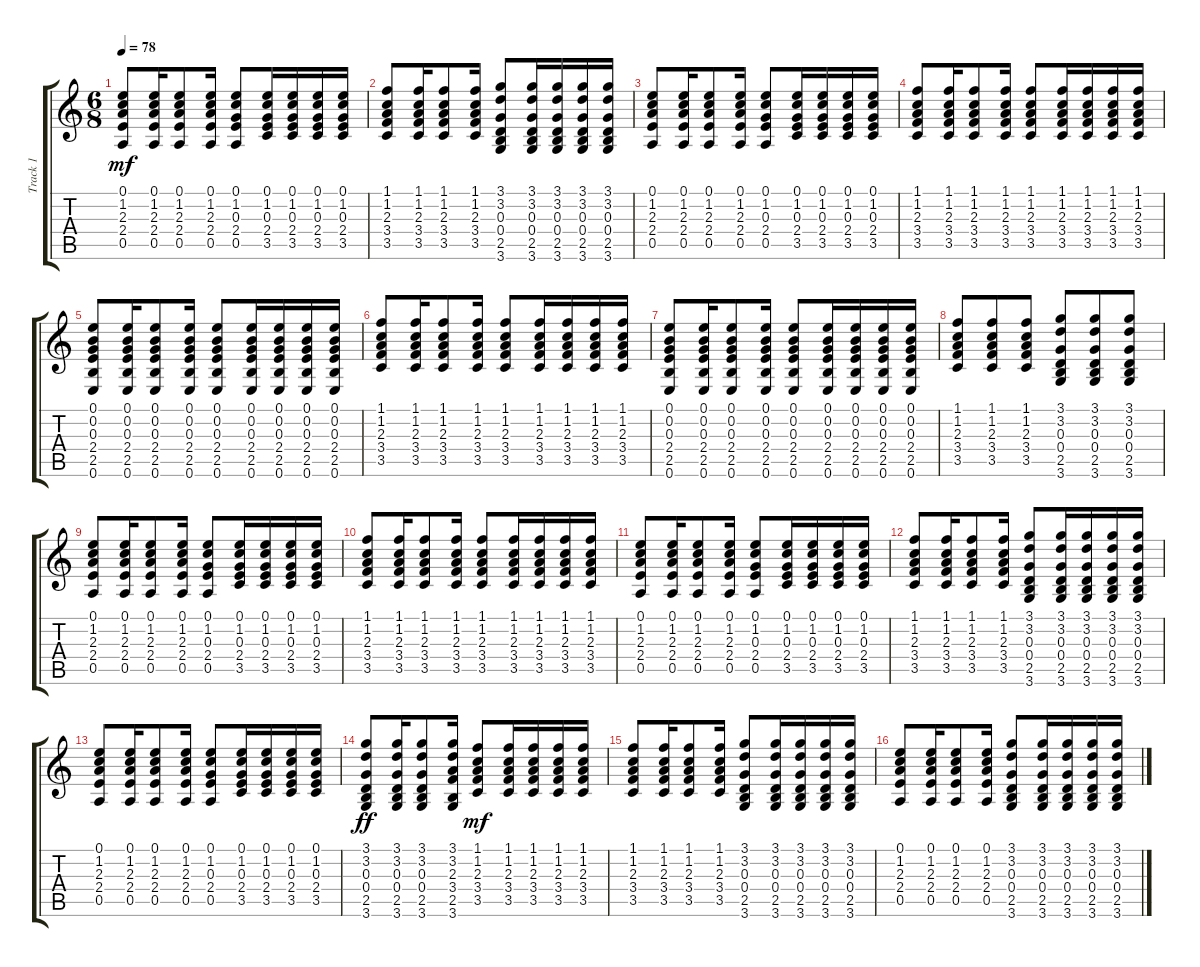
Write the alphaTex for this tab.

\track ("Track 1" "Track 1") {instrument acousticguitarsteel}
\staff {score tabs}
\tuning (E4 B3 G3 D3 A2 E2) {hide}
\ts (6 8)
\tempo 78
\clef g2
\ks c
(0.1 1.2 2.3 2.4 0.5).8{dy mf} (0.1 1.2 2.3 2.4 0.5).16 (0.1 1.2 2.3 2.4 0.5).8 (0.1 1.2 2.3 2.4 0.5).16 (0.1 1.2 0.3 2.4 0.5).8 (0.1 1.2 0.3 2.4 3.5).16 (0.1 1.2 0.3 2.4 3.5).16 (0.1 1.2 0.3 2.4 3.5).16 (0.1 1.2 0.3 2.4 3.5).16 |
(1.1 1.2 2.3 3.4 3.5).8 (1.1 1.2 2.3 3.4 3.5).16 (1.1 1.2 2.3 3.4 3.5).8 (1.1 1.2 2.3 3.4 3.5).16 (3.1 3.2 0.3 0.4 2.5 3.6).8 (3.1 3.2 0.3 0.4 2.5 3.6).16 (3.1 3.2 0.3 0.4 2.5 3.6).16 (3.1 3.2 0.3 0.4 2.5 3.6).16 (3.1 3.2 0.3 0.4 2.5 3.6).16 |
(0.1 1.2 2.3 2.4 0.5).8 (0.1 1.2 2.3 2.4 0.5).16 (0.1 1.2 2.3 2.4 0.5).8 (0.1 1.2 2.3 2.4 0.5).16 (0.1 1.2 0.3 2.4 0.5).8 (0.1 1.2 0.3 2.4 3.5).16 (0.1 1.2 0.3 2.4 3.5).16 (0.1 1.2 0.3 2.4 3.5).16 (0.1 1.2 0.3 2.4 3.5).16 |
(1.1 1.2 2.3 3.4 3.5).8 (1.1 1.2 2.3 3.4 3.5).16 (1.1 1.2 2.3 3.4 3.5).8 (1.1 1.2 2.3 3.4 3.5).16 (1.1 1.2 2.3 3.4 3.5).8 (1.1 1.2 2.3 3.4 3.5).16 (1.1 1.2 2.3 3.4 3.5).16 (1.1 1.2 2.3 3.4 3.5).16 (1.1 1.2 2.3 3.4 3.5).16 |
(0.1 0.2 0.3 2.4 2.5 0.6).8 (0.1 0.2 0.3 2.4 2.5 0.6).16 (0.1 0.2 0.3 2.4 2.5 0.6).8 (0.1 0.2 0.3 2.4 2.5 0.6).16 (0.1 0.2 0.3 2.4 2.5 0.6).8 (0.1 0.2 0.3 2.4 2.5 0.6).16 (0.1 0.2 0.3 2.4 2.5 0.6).16 (0.1 0.2 0.3 2.4 2.5 0.6).16 (0.1 0.2 0.3 2.4 2.5 0.6).16 |
(1.1 1.2 2.3 3.4 3.5).8 (1.1 1.2 2.3 3.4 3.5).16 (1.1 1.2 2.3 3.4 3.5).8 (1.1 1.2 2.3 3.4 3.5).16 (1.1 1.2 2.3 3.4 3.5).8 (1.1 1.2 2.3 3.4 3.5).16 (1.1 1.2 2.3 3.4 3.5).16 (1.1 1.2 2.3 3.4 3.5).16 (1.1 1.2 2.3 3.4 3.5).16 |
(0.1 0.2 0.3 2.4 2.5 0.6).8 (0.1 0.2 0.3 2.4 2.5 0.6).16 (0.1 0.2 0.3 2.4 2.5 0.6).8 (0.1 0.2 0.3 2.4 2.5 0.6).16 (0.1 0.2 0.3 2.4 2.5 0.6).8 (0.1 0.2 0.3 2.4 2.5 0.6).16 (0.1 0.2 0.3 2.4 2.5 0.6).16 (0.1 0.2 0.3 2.4 2.5 0.6).16 (0.1 0.2 0.3 2.4 2.5 0.6).16 |
(1.1 1.2 2.3 3.4 3.5).8 (1.1 1.2 2.3 3.4 3.5).8 (1.1 1.2 2.3 3.4 3.5).8 (3.1 3.2 0.3 0.4 2.5 3.6).8 (3.1 3.2 0.3 0.4 2.5 3.6).8 (3.1 3.2 0.3 0.4 2.5 3.6).8 |
(0.1 1.2 2.3 2.4 0.5).8 (0.1 1.2 2.3 2.4 0.5).16 (0.1 1.2 2.3 2.4 0.5).8 (0.1 1.2 2.3 2.4 0.5).16 (0.1 1.2 0.3 2.4 0.5).8 (0.1 1.2 0.3 2.4 3.5).16 (0.1 1.2 0.3 2.4 3.5).16 (0.1 1.2 0.3 2.4 3.5).16 (0.1 1.2 0.3 2.4 3.5).16 |
(1.1 1.2 2.3 3.4 3.5).8 (1.1 1.2 2.3 3.4 3.5).16 (1.1 1.2 2.3 3.4 3.5).8 (1.1 1.2 2.3 3.4 3.5).16 (1.1 1.2 2.3 3.4 3.5).8 (1.1 1.2 2.3 3.4 3.5).16 (1.1 1.2 2.3 3.4 3.5).16 (1.1 1.2 2.3 3.4 3.5).16 (1.1 1.2 2.3 3.4 3.5).16 |
(0.1 1.2 2.3 2.4 0.5).8 (0.1 1.2 2.3 2.4 0.5).16 (0.1 1.2 2.3 2.4 0.5).8 (0.1 1.2 2.3 2.4 0.5).16 (0.1 1.2 0.3 2.4 0.5).8 (0.1 1.2 0.3 2.4 3.5).16 (0.1 1.2 0.3 2.4 3.5).16 (0.1 1.2 0.3 2.4 3.5).16 (0.1 1.2 0.3 2.4 3.5).16 |
(1.1 1.2 2.3 3.4 3.5).8 (1.1 1.2 2.3 3.4 3.5).16 (1.1 1.2 2.3 3.4 3.5).8 (1.1 1.2 2.3 3.4 3.5).16 (3.1 3.2 0.3 0.4 2.5 3.6).8 (3.1 3.2 0.3 0.4 2.5 3.6).16 (3.1 3.2 0.3 0.4 2.5 3.6).16 (3.1 3.2 0.3 0.4 2.5 3.6).16 (3.1 3.2 0.3 0.4 2.5 3.6).16 |
(0.1 1.2 2.3 2.4 0.5).8 (0.1 1.2 2.3 2.4 0.5).16 (0.1 1.2 2.3 2.4 0.5).8 (0.1 1.2 2.3 2.4 0.5).16 (0.1 1.2 0.3 2.4 0.5).8 (0.1 1.2 0.3 2.4 3.5).16 (0.1 1.2 0.3 2.4 3.5).16 (0.1 1.2 0.3 2.4 3.5).16 (0.1 1.2 0.3 2.4 3.5).16 |
(3.1 3.2 0.3 0.4 2.5 3.6).8{dy ff} (3.1 3.2 0.3 0.4 2.5 3.6).16 (3.1 3.2 0.3 0.4 2.5 3.6).8 (3.1 3.2 2.3 3.4 2.5 3.6).16 (1.1 1.2 2.3 3.4 3.5).8{dy mf} (1.1 1.2 2.3 3.4 3.5).16 (1.1 1.2 2.3 3.4 3.5).16 (1.1 1.2 2.3 3.4 3.5).16 (1.1 1.2 2.3 3.4 3.5).16 |
(1.1 1.2 2.3 3.4 3.5).8 (1.1 1.2 2.3 3.4 3.5).16 (1.1 1.2 2.3 3.4 3.5).8 (1.1 1.2 2.3 3.4 3.5).16 (3.1 3.2 0.3 0.4 2.5 3.6).8 (3.1 3.2 0.3 0.4 2.5 3.6).16 (3.1 3.2 0.3 0.4 2.5 3.6).16 (3.1 3.2 0.3 0.4 2.5 3.6).16 (3.1 3.2 0.3 0.4 2.5 3.6).16 |
(0.1 1.2 2.3 2.4 0.5).8 (0.1 1.2 2.3 2.4 0.5).16 (0.1 1.2 2.3 2.4 0.5).8 (0.1 1.2 2.3 2.4 0.5).16 (3.1 3.2 0.3 0.4 2.5 3.6).8 (3.1 3.2 0.3 0.4 2.5 3.6).16 (3.1 3.2 0.3 0.4 2.5 3.6).16 (3.1 3.2 0.3 0.4 2.5 3.6).16 (3.1 3.2 0.3 0.4 2.5 3.6).16
